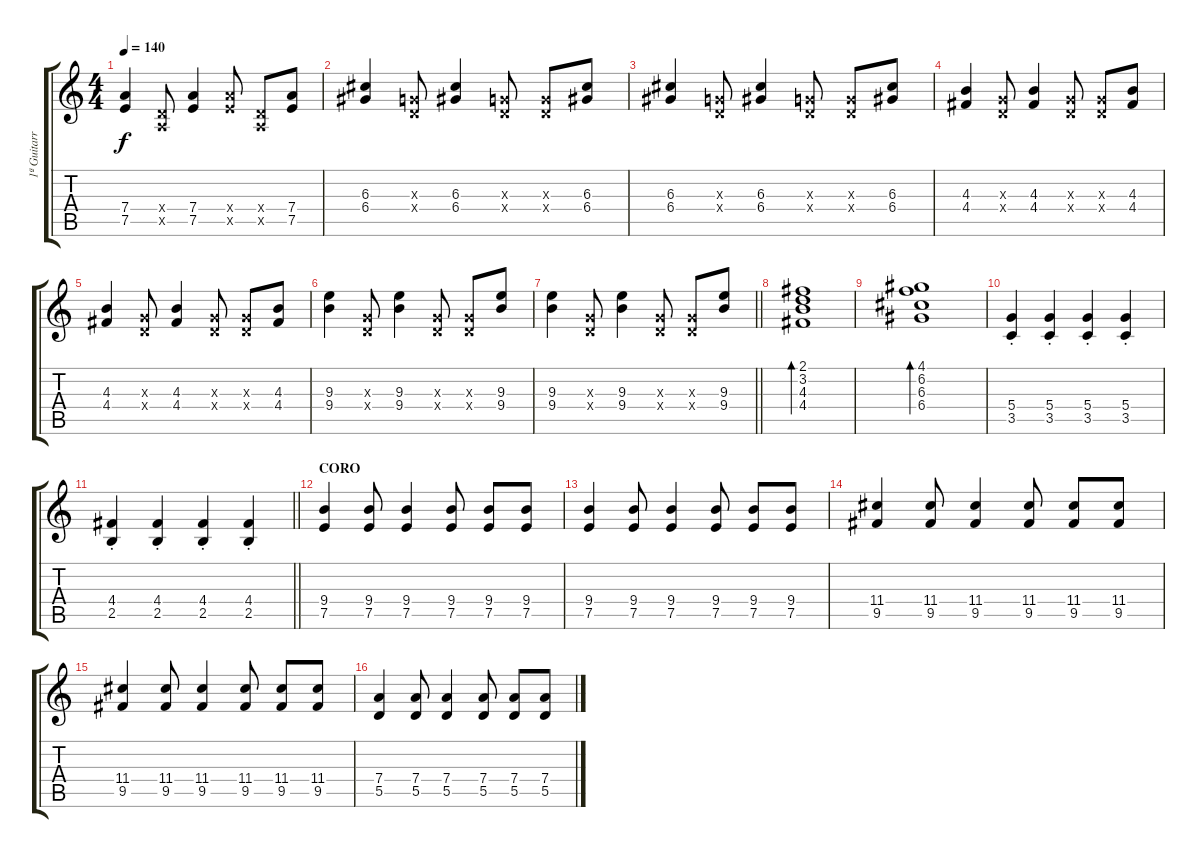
\track ("1ª Guitarra" "1ª Guitarr") {instrument distortionguitar}
\staff {score tabs}
\tuning (E4 B3 G3 D3 A2 E2) {hide}
\ts (4 4)
\tempo 140
\clef g2
\ks c
(7.4 7.5).4{dy f} (0.4{x} 0.5{x}).8 (7.4 7.5).4 (7.4{x} 7.5{x}).8 (0.4{x} 0.5{x}).8 (7.4 7.5).8 |
(6.3 6.4).4 (0.3{x} 0.4{x}).8 (6.3 6.4).4 (0.3{x} 0.4{x}).8 (0.3{x} 0.4{x}).8 (6.3 6.4).8 |
(6.3 6.4).4 (0.3{x} 0.4{x}).8 (6.3 6.4).4 (0.3{x} 0.4{x}).8 (0.3{x} 0.4{x}).8 (6.3 6.4).8 |
(4.3 4.4).4 (0.3{x} 0.4{x}).8 (4.3 4.4).4 (0.3{x} 0.4{x}).8 (0.3{x} 0.4{x}).8 (4.3 4.4).8 |
(4.3 4.4).4 (0.3{x} 0.4{x}).8 (4.3 4.4).4 (0.3{x} 0.4{x}).8 (0.3{x} 0.4{x}).8 (4.3 4.4).8 |
(9.3 9.4).4 (0.3{x} 0.4{x}).8 (9.3 9.4).4 (0.3{x} 0.4{x}).8 (0.3{x} 0.4{x}).8 (9.3 9.4).8 |
\barLineRight lightlight
(9.3 9.4).4 (0.3{x} 0.4{x}).8 (9.3 9.4).4 (0.3{x} 0.4{x}).8 (0.3{x} 0.4{x}).8 (9.3 9.4).8 |
(2.1 3.2 4.3 4.4).1{bd 480 volume 14 instrument electricguitarclean} |
(4.1 6.2 6.3 6.4).1{bd 480 volume 14 instrument electricguitarclean} |
(5.4{st} 3.5{st}).4{volume 16 instrument distortionguitar} (5.4{st} 3.5{st}).4 (5.4{st} 3.5{st}).4 (5.4{st} 3.5{st}).4 |
\barLineRight lightlight
(4.4{st} 2.5{st}).4 (4.4{st} 2.5{st}).4 (4.4{st} 2.5{st}).4 (4.4{st} 2.5{st}).4 |
\section ("" "CORO")
(9.4 7.5).4 (9.4 7.5).8 (9.4 7.5).4 (9.4 7.5).8 (9.4 7.5).8 (9.4 7.5).8 |
(9.4 7.5).4 (9.4 7.5).8 (9.4 7.5).4 (9.4 7.5).8 (9.4 7.5).8 (9.4 7.5).8 |
(11.4 9.5).4 (11.4 9.5).8 (11.4 9.5).4 (11.4 9.5).8 (11.4 9.5).8 (11.4 9.5).8 |
(11.4 9.5).4 (11.4 9.5).8 (11.4 9.5).4 (11.4 9.5).8 (11.4 9.5).8 (11.4 9.5).8 |
(7.4 5.5).4 (7.4 5.5).8 (7.4 5.5).4 (7.4 5.5).8 (7.4 5.5).8 (7.4 5.5).8
